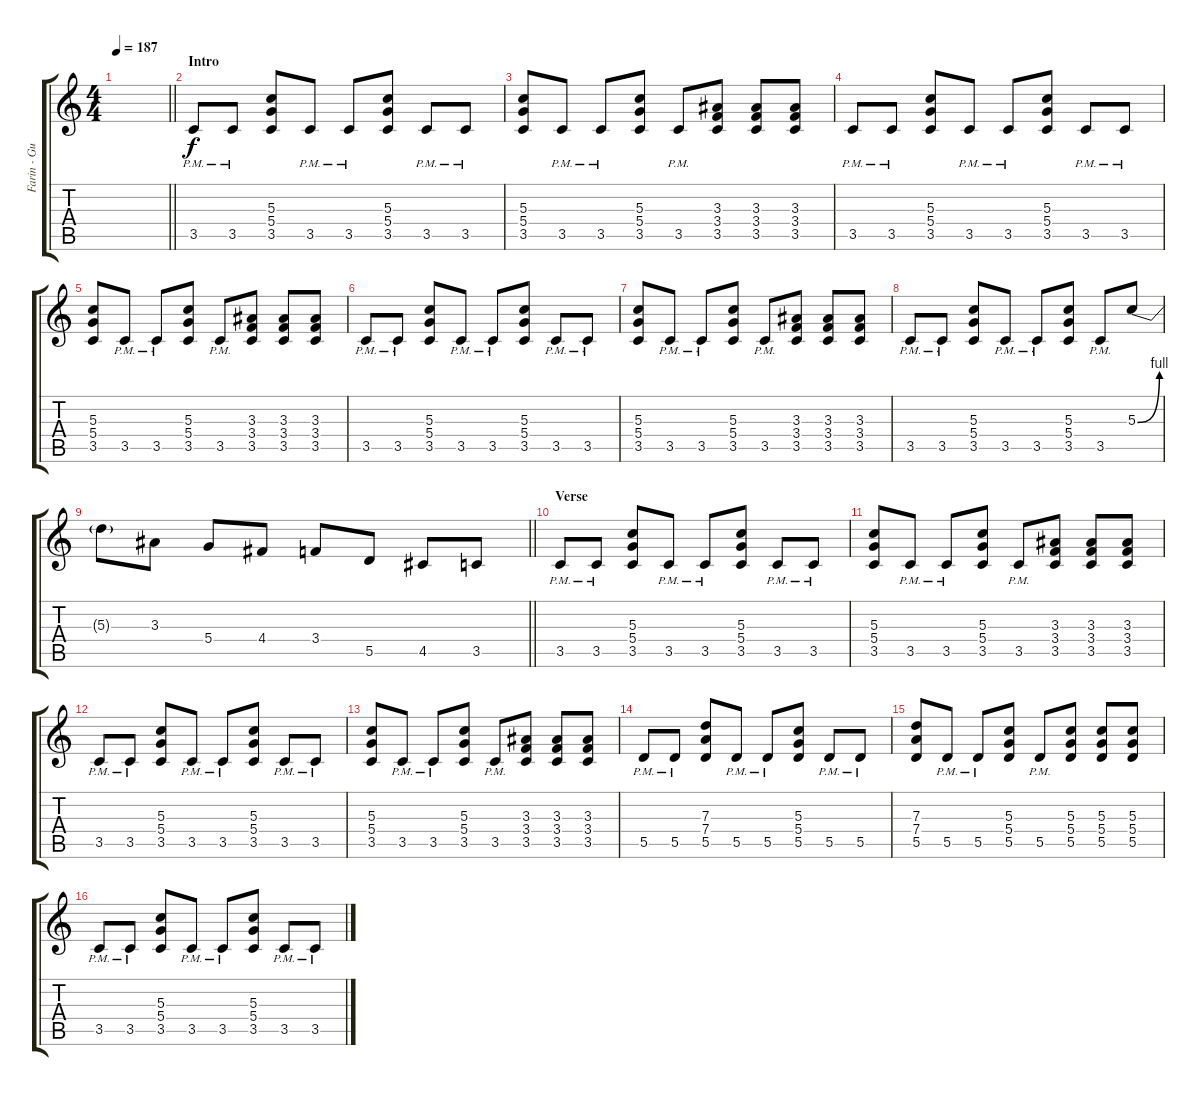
\track ("Farin - Guitar" "Farin - Gu") {instrument distortionguitar}
\staff {score tabs}
\tuning (E4 B3 G3 D3 A2 E2) {hide}
\ts (4 4)
\tempo 187
\clef g2
\barLineRight lightlight
\ks c
|
\section ("" "Intro")
3.5{pm}.8 3.5{pm}.8 (5.3 5.4 3.5).8 3.5{pm}.8 3.5{pm}.8 (5.3 5.4 3.5).8 3.5{pm}.8 3.5{pm}.8 |
(5.3 5.4 3.5).8 3.5{pm}.8 3.5{pm}.8 (5.3 5.4 3.5).8 3.5{pm}.8 (3.3 3.4 3.5).8 (3.3 3.4 3.5).8 (3.3 3.4 3.5).8 |
3.5{pm}.8 3.5{pm}.8 (5.3 5.4 3.5).8 3.5{pm}.8 3.5{pm}.8 (5.3 5.4 3.5).8 3.5{pm}.8 3.5{pm}.8 |
(5.3 5.4 3.5).8 3.5{pm}.8 3.5{pm}.8 (5.3 5.4 3.5).8 3.5{pm}.8 (3.3 3.4 3.5).8 (3.3 3.4 3.5).8 (3.3 3.4 3.5).8 |
3.5{pm}.8 3.5{pm}.8 (5.3 5.4 3.5).8 3.5{pm}.8 3.5{pm}.8 (5.3 5.4 3.5).8 3.5{pm}.8 3.5{pm}.8 |
(5.3 5.4 3.5).8 3.5{pm}.8 3.5{pm}.8 (5.3 5.4 3.5).8 3.5{pm}.8 (3.3 3.4 3.5).8 (3.3 3.4 3.5).8 (3.3 3.4 3.5).8 |
3.5{pm}.8 3.5{pm}.8 (5.3 5.4 3.5).8 3.5{pm}.8 3.5{pm}.8 (5.3 5.4 3.5).8 3.5{pm}.8 5.3{be (bend 0 0 60 4)}.8 |
\barLineRight lightlight
5.3{t}.8 3.3.8 5.4.8 4.4.8 3.4.8 5.5.8 4.5.8 3.5.8 |
\section ("" "Verse")
3.5{pm}.8 3.5{pm}.8 (5.3 5.4 3.5).8 3.5{pm}.8 3.5{pm}.8 (5.3 5.4 3.5).8 3.5{pm}.8 3.5{pm}.8 |
(5.3 5.4 3.5).8 3.5{pm}.8 3.5{pm}.8 (5.3 5.4 3.5).8 3.5{pm}.8 (3.3 3.4 3.5).8 (3.3 3.4 3.5).8 (3.3 3.4 3.5).8 |
3.5{pm}.8 3.5{pm}.8 (5.3 5.4 3.5).8 3.5{pm}.8 3.5{pm}.8 (5.3 5.4 3.5).8 3.5{pm}.8 3.5{pm}.8 |
(5.3 5.4 3.5).8 3.5{pm}.8 3.5{pm}.8 (5.3 5.4 3.5).8 3.5{pm}.8 (3.3 3.4 3.5).8 (3.3 3.4 3.5).8 (3.3 3.4 3.5).8 |
5.5{pm}.8 5.5{pm}.8 (7.3 7.4 5.5).8 5.5{pm}.8 5.5{pm}.8 (5.3 5.4 5.5).8 5.5{pm}.8 5.5{pm}.8 |
(7.3 7.4 5.5).8 5.5{pm}.8 5.5{pm}.8 (5.3 5.4 5.5).8 5.5{pm}.8 (5.3 5.4 5.5).8 (5.3 5.4 5.5).8 (5.3 5.4 5.5).8 |
3.5{pm}.8 3.5{pm}.8 (5.3 5.4 3.5).8 3.5{pm}.8 3.5{pm}.8 (5.3 5.4 3.5).8 3.5{pm}.8 3.5{pm}.8
